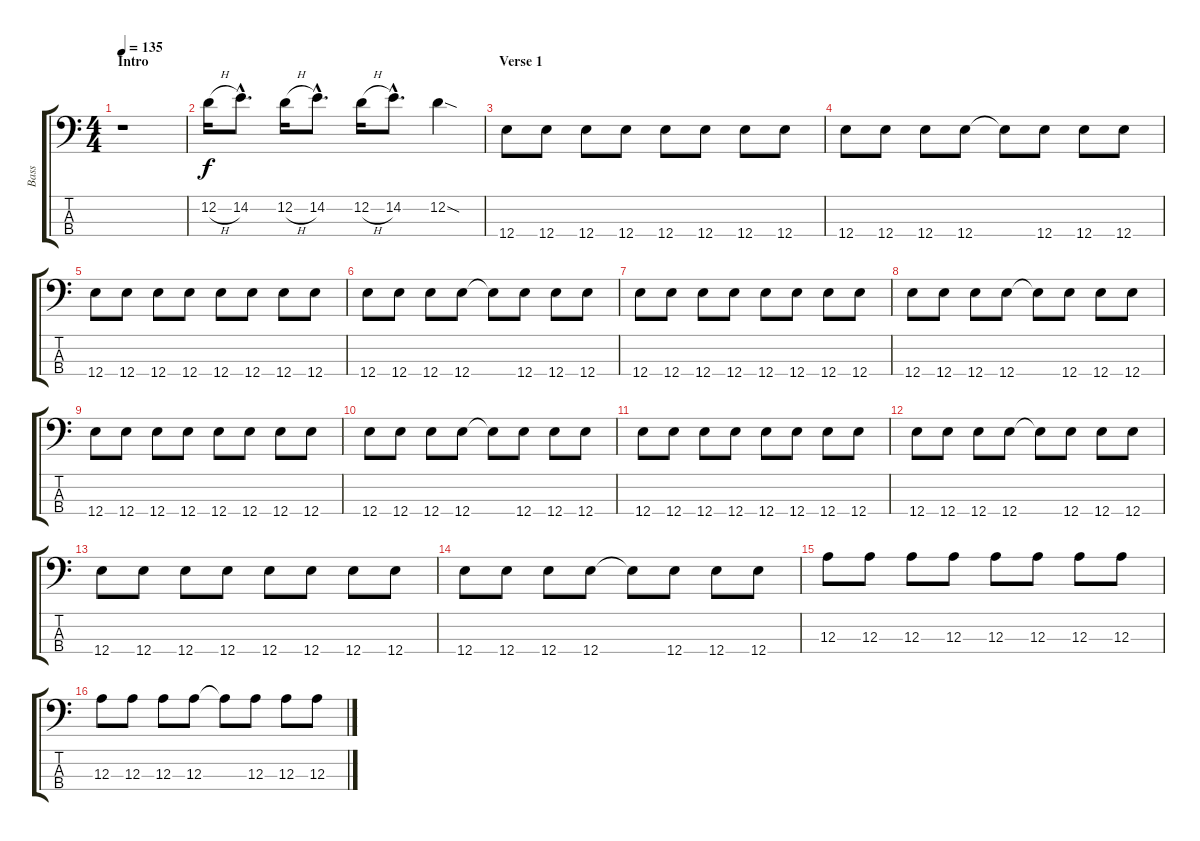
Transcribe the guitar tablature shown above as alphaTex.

\track ("Bass" "Bass") {instrument electricbassfinger}
\staff {score tabs}
\tuning (G2 D2 A1 E1) {hide}
\ts (4 4)
\section ("" "Intro")
\tempo 135
\clef f4
\ks c
r.1{dy f volume 10 instrument electricbassfinger} |
12.2{h}.16 14.2{hac}.8{d} 12.2{h}.16 14.2{hac}.8{d} 12.2{h}.16 14.2{hac}.8{d} 12.2{sod}.4 |
\section ("" "Verse 1")
12.4.8{volume 13} 12.4.8 12.4.8 12.4.8 12.4.8 12.4.8 12.4.8 12.4.8 |
12.4.8 12.4.8 12.4.8 12.4.8 12.4{t}.8 12.4.8 12.4.8 12.4.8 |
12.4.8 12.4.8 12.4.8 12.4.8 12.4.8 12.4.8 12.4.8 12.4.8 |
12.4.8 12.4.8 12.4.8 12.4.8 12.4{t}.8 12.4.8 12.4.8 12.4.8 |
12.4.8 12.4.8 12.4.8 12.4.8 12.4.8 12.4.8 12.4.8 12.4.8 |
12.4.8 12.4.8 12.4.8 12.4.8 12.4{t}.8 12.4.8 12.4.8 12.4.8 |
12.4.8 12.4.8 12.4.8 12.4.8 12.4.8 12.4.8 12.4.8 12.4.8 |
12.4.8 12.4.8 12.4.8 12.4.8 12.4{t}.8 12.4.8 12.4.8 12.4.8 |
12.4.8 12.4.8 12.4.8 12.4.8 12.4.8 12.4.8 12.4.8 12.4.8 |
12.4.8 12.4.8 12.4.8 12.4.8 12.4{t}.8 12.4.8 12.4.8 12.4.8 |
12.4.8 12.4.8 12.4.8 12.4.8 12.4.8 12.4.8 12.4.8 12.4.8 |
12.4.8 12.4.8 12.4.8 12.4.8 12.4{t}.8 12.4.8 12.4.8 12.4.8 |
12.3.8 12.3.8 12.3.8 12.3.8 12.3.8 12.3.8 12.3.8 12.3.8 |
12.3.8 12.3.8 12.3.8 12.3.8 12.3{t}.8 12.3.8 12.3.8 12.3.8
